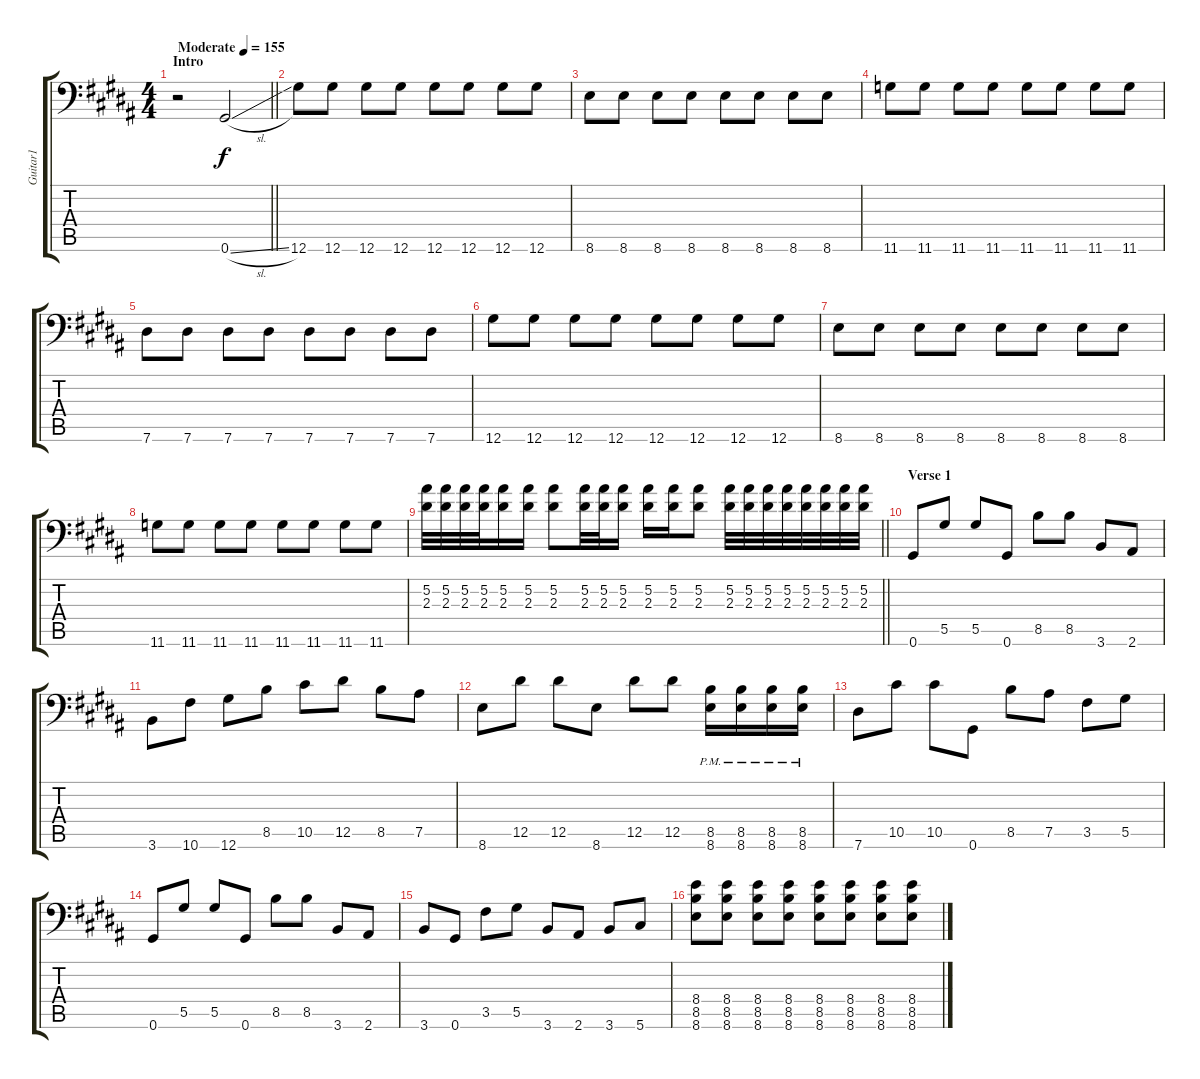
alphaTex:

\track ("Guitar1" "Guitar1") {instrument distortionguitar}
\staff {score tabs}
\tuning (Bb3 F3 Db3 Ab2 Eb2 Ab1) {hide}
\ts (4 4)
\section ("" "Intro")
\tempo (155 "Moderate")
\clef f4
\barLineRight lightlight
\ks g#minor
r.2{dy f volume 0 instrument distortionguitar} 0.6{sl}.2{volume 13} |
12.6.8 12.6.8 12.6.8 12.6.8 12.6.8 12.6.8 12.6.8 12.6.8 |
8.6.8 8.6.8 8.6.8 8.6.8 8.6.8 8.6.8 8.6.8 8.6.8 |
11.6.8 11.6.8 11.6.8 11.6.8 11.6.8 11.6.8 11.6.8 11.6.8 |
7.6.8 7.6.8 7.6.8 7.6.8 7.6.8 7.6.8 7.6.8 7.6.8 |
12.6.8 12.6.8 12.6.8 12.6.8 12.6.8 12.6.8 12.6.8 12.6.8 |
8.6.8 8.6.8 8.6.8 8.6.8 8.6.8 8.6.8 8.6.8 8.6.8 |
11.6.8 11.6.8 11.6.8 11.6.8 11.6.8 11.6.8 11.6.8 11.6.8 |
\barLineRight lightlight
(5.2 2.3).32 (5.2 2.3).32 (5.2 2.3).32 (5.2 2.3).32 (5.2 2.3).16 (5.2 2.3).16 (5.2 2.3).8 (5.2 2.3).32 (5.2 2.3).32 (5.2 2.3).16 (5.2 2.3).16 (5.2 2.3).16 (5.2 2.3).8 (5.2 2.3).32 (5.2 2.3).32 (5.2 2.3).32 (5.2 2.3).32 (5.2 2.3).32 (5.2 2.3).32 (5.2 2.3).32 (5.2 2.3).32 |
\section ("" "Verse 1")
0.6.8 5.5.8 5.5.8 0.6.8 8.5.8 8.5.8 3.6.8 2.6.8 |
3.6.8 10.6.8 12.6.8 8.5.8 10.5.8 12.5.8 8.5.8 7.5.8 |
8.6.8 12.5.8 12.5.8 8.6.8 12.5.8 12.5.8 (8.5{pm} 8.6{pm}).16 (8.5{pm} 8.6{pm}).16 (8.5{pm} 8.6{pm}).16 (8.5{pm} 8.6{pm}).16 |
7.6.8 10.5.8 10.5.8 0.6.8 8.5.8 7.5.8 3.5.8 5.5.8 |
0.6.8 5.5.8 5.5.8 0.6.8 8.5.8 8.5.8 3.6.8 2.6.8 |
3.6.8 0.6.8 3.5.8 5.5.8 3.6.8 2.6.8 3.6.8 5.6.8 |
(8.4 8.5 8.6).8 (8.4 8.5 8.6).8 (8.4 8.5 8.6).8 (8.4 8.5 8.6).8 (8.4 8.5 8.6).8 (8.4 8.5 8.6).8 (8.4 8.5 8.6).8 (8.4 8.5 8.6).8
